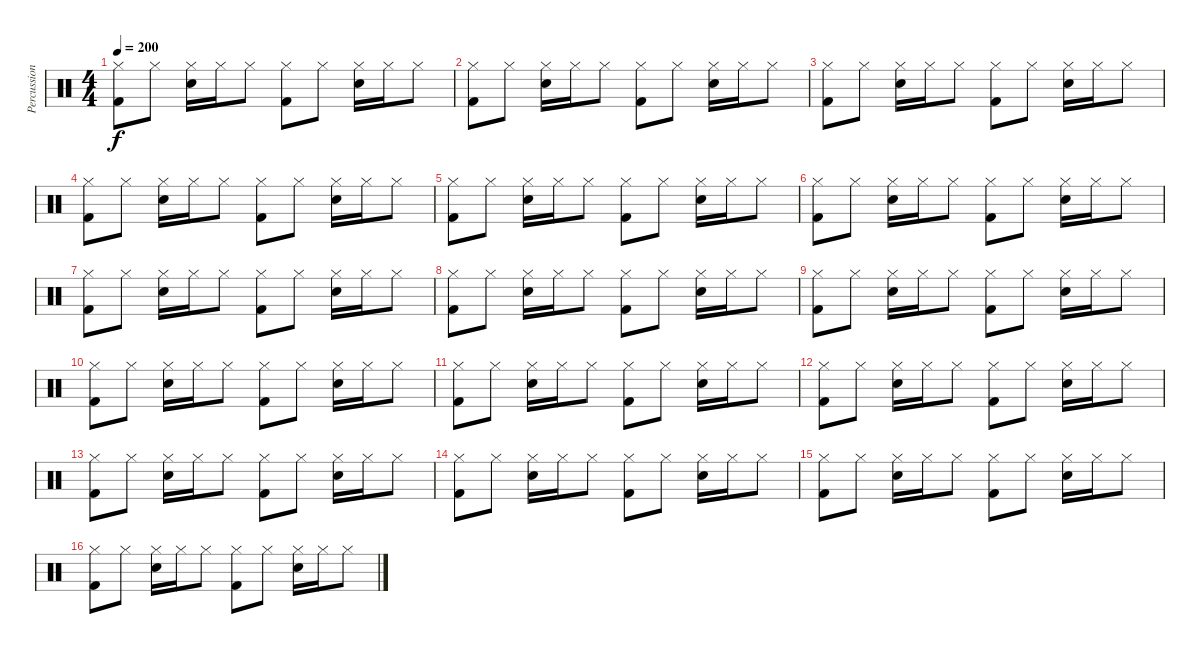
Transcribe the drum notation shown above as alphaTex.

\track ("Percussions" "Percussion") {instrument percussion}
\staff {score}
\articulation defaults
\ts (4 4)
\tempo 200
\clef neutral
\ks c
("Kick (hit) 2" "Hi-Hat (closed)").8{dy f} "Hi-Hat (closed)".8 ("Snare (hit) 2" "Hi-Hat (closed)").16 "Hi-Hat (closed)".16 "Hi-Hat (closed)".8 ("Kick (hit) 2" "Hi-Hat (closed)").8 "Hi-Hat (closed)".8 ("Snare (hit) 2" "Hi-Hat (closed)").16 "Hi-Hat (closed)".16 "Hi-Hat (closed)".8 |
("Kick (hit) 2" "Hi-Hat (closed)").8 "Hi-Hat (closed)".8 ("Snare (hit) 2" "Hi-Hat (closed)").16 "Hi-Hat (closed)".16 "Hi-Hat (closed)".8 ("Kick (hit) 2" "Hi-Hat (closed)").8 "Hi-Hat (closed)".8 ("Snare (hit) 2" "Hi-Hat (closed)").16 "Hi-Hat (closed)".16 "Hi-Hat (closed)".8 |
("Kick (hit) 2" "Hi-Hat (closed)").8 "Hi-Hat (closed)".8 ("Snare (hit) 2" "Hi-Hat (closed)").16 "Hi-Hat (closed)".16 "Hi-Hat (closed)".8 ("Kick (hit) 2" "Hi-Hat (closed)").8 "Hi-Hat (closed)".8 ("Snare (hit) 2" "Hi-Hat (closed)").16 "Hi-Hat (closed)".16 "Hi-Hat (closed)".8 |
("Kick (hit) 2" "Hi-Hat (closed)").8 "Hi-Hat (closed)".8 ("Snare (hit) 2" "Hi-Hat (closed)").16 "Hi-Hat (closed)".16 "Hi-Hat (closed)".8 ("Kick (hit) 2" "Hi-Hat (closed)").8 "Hi-Hat (closed)".8 ("Snare (hit) 2" "Hi-Hat (closed)").16 "Hi-Hat (closed)".16 "Hi-Hat (closed)".8 |
("Kick (hit) 2" "Hi-Hat (closed)").8 "Hi-Hat (closed)".8 ("Snare (hit) 2" "Hi-Hat (closed)").16 "Hi-Hat (closed)".16 "Hi-Hat (closed)".8 ("Kick (hit) 2" "Hi-Hat (closed)").8 "Hi-Hat (closed)".8 ("Snare (hit) 2" "Hi-Hat (closed)").16 "Hi-Hat (closed)".16 "Hi-Hat (closed)".8 |
("Kick (hit) 2" "Hi-Hat (closed)").8 "Hi-Hat (closed)".8 ("Snare (hit) 2" "Hi-Hat (closed)").16 "Hi-Hat (closed)".16 "Hi-Hat (closed)".8 ("Kick (hit) 2" "Hi-Hat (closed)").8 "Hi-Hat (closed)".8 ("Snare (hit) 2" "Hi-Hat (closed)").16 "Hi-Hat (closed)".16 "Hi-Hat (closed)".8 |
("Kick (hit) 2" "Hi-Hat (closed)").8 "Hi-Hat (closed)".8 ("Snare (hit) 2" "Hi-Hat (closed)").16 "Hi-Hat (closed)".16 "Hi-Hat (closed)".8 ("Kick (hit) 2" "Hi-Hat (closed)").8 "Hi-Hat (closed)".8 ("Snare (hit) 2" "Hi-Hat (closed)").16 "Hi-Hat (closed)".16 "Hi-Hat (closed)".8 |
("Kick (hit) 2" "Hi-Hat (closed)").8 "Hi-Hat (closed)".8 ("Snare (hit) 2" "Hi-Hat (closed)").16 "Hi-Hat (closed)".16 "Hi-Hat (closed)".8 ("Kick (hit) 2" "Hi-Hat (closed)").8 "Hi-Hat (closed)".8 ("Snare (hit) 2" "Hi-Hat (closed)").16 "Hi-Hat (closed)".16 "Hi-Hat (closed)".8 |
("Kick (hit) 2" "Hi-Hat (closed)").8 "Hi-Hat (closed)".8 ("Snare (hit) 2" "Hi-Hat (closed)").16 "Hi-Hat (closed)".16 "Hi-Hat (closed)".8 ("Kick (hit) 2" "Hi-Hat (closed)").8 "Hi-Hat (closed)".8 ("Snare (hit) 2" "Hi-Hat (closed)").16 "Hi-Hat (closed)".16 "Hi-Hat (closed)".8 |
("Kick (hit) 2" "Hi-Hat (closed)").8 "Hi-Hat (closed)".8 ("Snare (hit) 2" "Hi-Hat (closed)").16 "Hi-Hat (closed)".16 "Hi-Hat (closed)".8 ("Kick (hit) 2" "Hi-Hat (closed)").8 "Hi-Hat (closed)".8 ("Snare (hit) 2" "Hi-Hat (closed)").16 "Hi-Hat (closed)".16 "Hi-Hat (closed)".8 |
("Kick (hit) 2" "Hi-Hat (closed)").8 "Hi-Hat (closed)".8 ("Snare (hit) 2" "Hi-Hat (closed)").16 "Hi-Hat (closed)".16 "Hi-Hat (closed)".8 ("Kick (hit) 2" "Hi-Hat (closed)").8 "Hi-Hat (closed)".8 ("Snare (hit) 2" "Hi-Hat (closed)").16 "Hi-Hat (closed)".16 "Hi-Hat (closed)".8 |
("Kick (hit) 2" "Hi-Hat (closed)").8 "Hi-Hat (closed)".8 ("Snare (hit) 2" "Hi-Hat (closed)").16 "Hi-Hat (closed)".16 "Hi-Hat (closed)".8 ("Kick (hit) 2" "Hi-Hat (closed)").8 "Hi-Hat (closed)".8 ("Snare (hit) 2" "Hi-Hat (closed)").16 "Hi-Hat (closed)".16 "Hi-Hat (closed)".8 |
("Kick (hit) 2" "Hi-Hat (closed)").8 "Hi-Hat (closed)".8 ("Snare (hit) 2" "Hi-Hat (closed)").16 "Hi-Hat (closed)".16 "Hi-Hat (closed)".8 ("Kick (hit) 2" "Hi-Hat (closed)").8 "Hi-Hat (closed)".8 ("Snare (hit) 2" "Hi-Hat (closed)").16 "Hi-Hat (closed)".16 "Hi-Hat (closed)".8 |
("Kick (hit) 2" "Hi-Hat (closed)").8 "Hi-Hat (closed)".8 ("Snare (hit) 2" "Hi-Hat (closed)").16 "Hi-Hat (closed)".16 "Hi-Hat (closed)".8 ("Kick (hit) 2" "Hi-Hat (closed)").8 "Hi-Hat (closed)".8 ("Snare (hit) 2" "Hi-Hat (closed)").16 "Hi-Hat (closed)".16 "Hi-Hat (closed)".8 |
("Kick (hit) 2" "Hi-Hat (closed)").8 "Hi-Hat (closed)".8 ("Snare (hit) 2" "Hi-Hat (closed)").16 "Hi-Hat (closed)".16 "Hi-Hat (closed)".8 ("Kick (hit) 2" "Hi-Hat (closed)").8 "Hi-Hat (closed)".8 ("Snare (hit) 2" "Hi-Hat (closed)").16 "Hi-Hat (closed)".16 "Hi-Hat (closed)".8 |
("Kick (hit) 2" "Hi-Hat (closed)").8 "Hi-Hat (closed)".8 ("Snare (hit) 2" "Hi-Hat (closed)").16 "Hi-Hat (closed)".16 "Hi-Hat (closed)".8 ("Kick (hit) 2" "Hi-Hat (closed)").8 "Hi-Hat (closed)".8 ("Snare (hit) 2" "Hi-Hat (closed)").16 "Hi-Hat (closed)".16 "Hi-Hat (closed)".8
